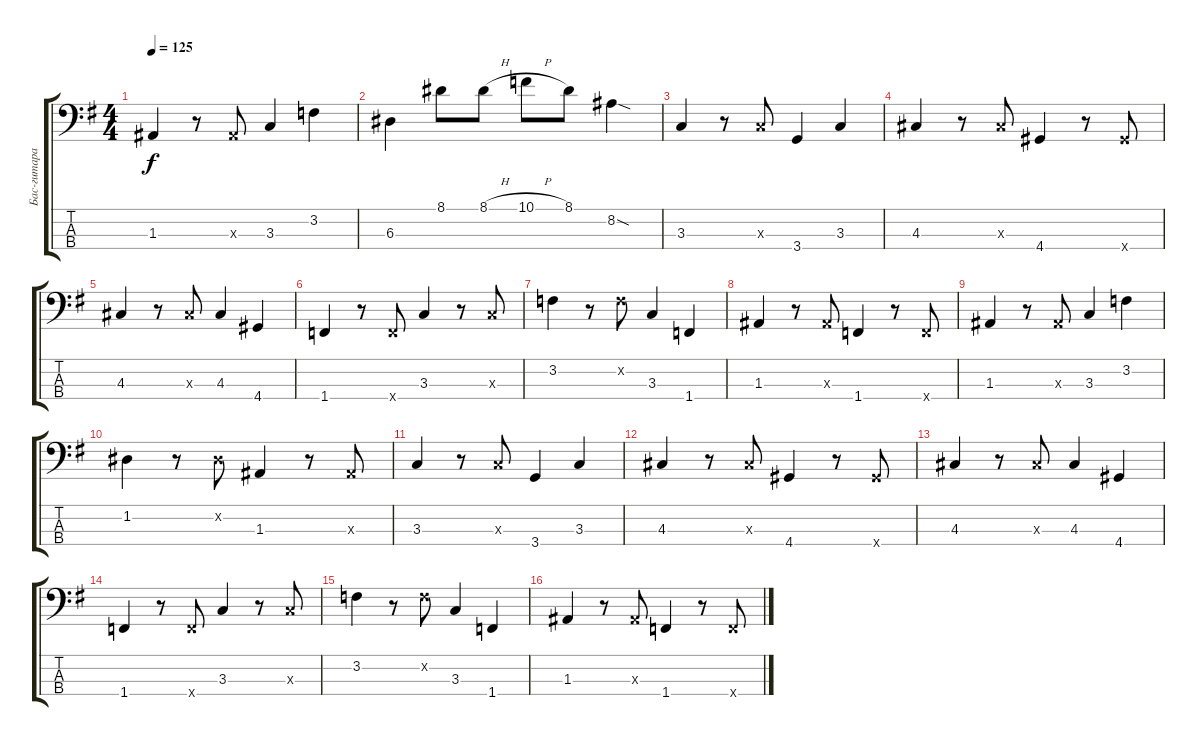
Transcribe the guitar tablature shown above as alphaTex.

\track ("Бас-гитара" "Бас-гитара") {instrument electricbassfinger}
\staff {score tabs}
\tuning (G2 D2 A1 E1) {hide}
\ts (4 4)
\tempo 125
\clef f4
\ks eminor
1.3.4{dy f} r.8 1.3{x}.8 3.3.4 3.2.4 |
6.3.4 8.1.8 8.1{h}.8 10.1{h}.8 8.1.8 8.2{sod}.4 |
3.3.4 r.8 3.3{x}.8 3.4.4 3.3.4 |
4.3.4 r.8 4.3{x}.8 4.4.4 r.8 4.4{x}.8 |
4.3.4 r.8 4.3{x}.8 4.3.4 4.4.4 |
1.4.4 r.8 1.4{x}.8 3.3.4 r.8 3.3{x}.8 |
3.2.4 r.8 3.2{x}.8 3.3.4 1.4.4 |
1.3.4 r.8 1.3{x}.8 1.4.4 r.8 1.4{x}.8 |
1.3.4 r.8 1.3{x}.8 3.3.4 3.2.4 |
1.2.4 r.8 1.2{x}.8 1.3.4 r.8 1.3{x}.8 |
3.3.4 r.8 3.3{x}.8 3.4.4 3.3.4 |
4.3.4 r.8 4.3{x}.8 4.4.4 r.8 4.4{x}.8 |
4.3.4 r.8 4.3{x}.8 4.3.4 4.4.4 |
1.4.4 r.8 1.4{x}.8 3.3.4 r.8 3.3{x}.8 |
3.2.4 r.8 3.2{x}.8 3.3.4 1.4.4 |
1.3.4 r.8 1.3{x}.8 1.4.4 r.8 1.4{x}.8
